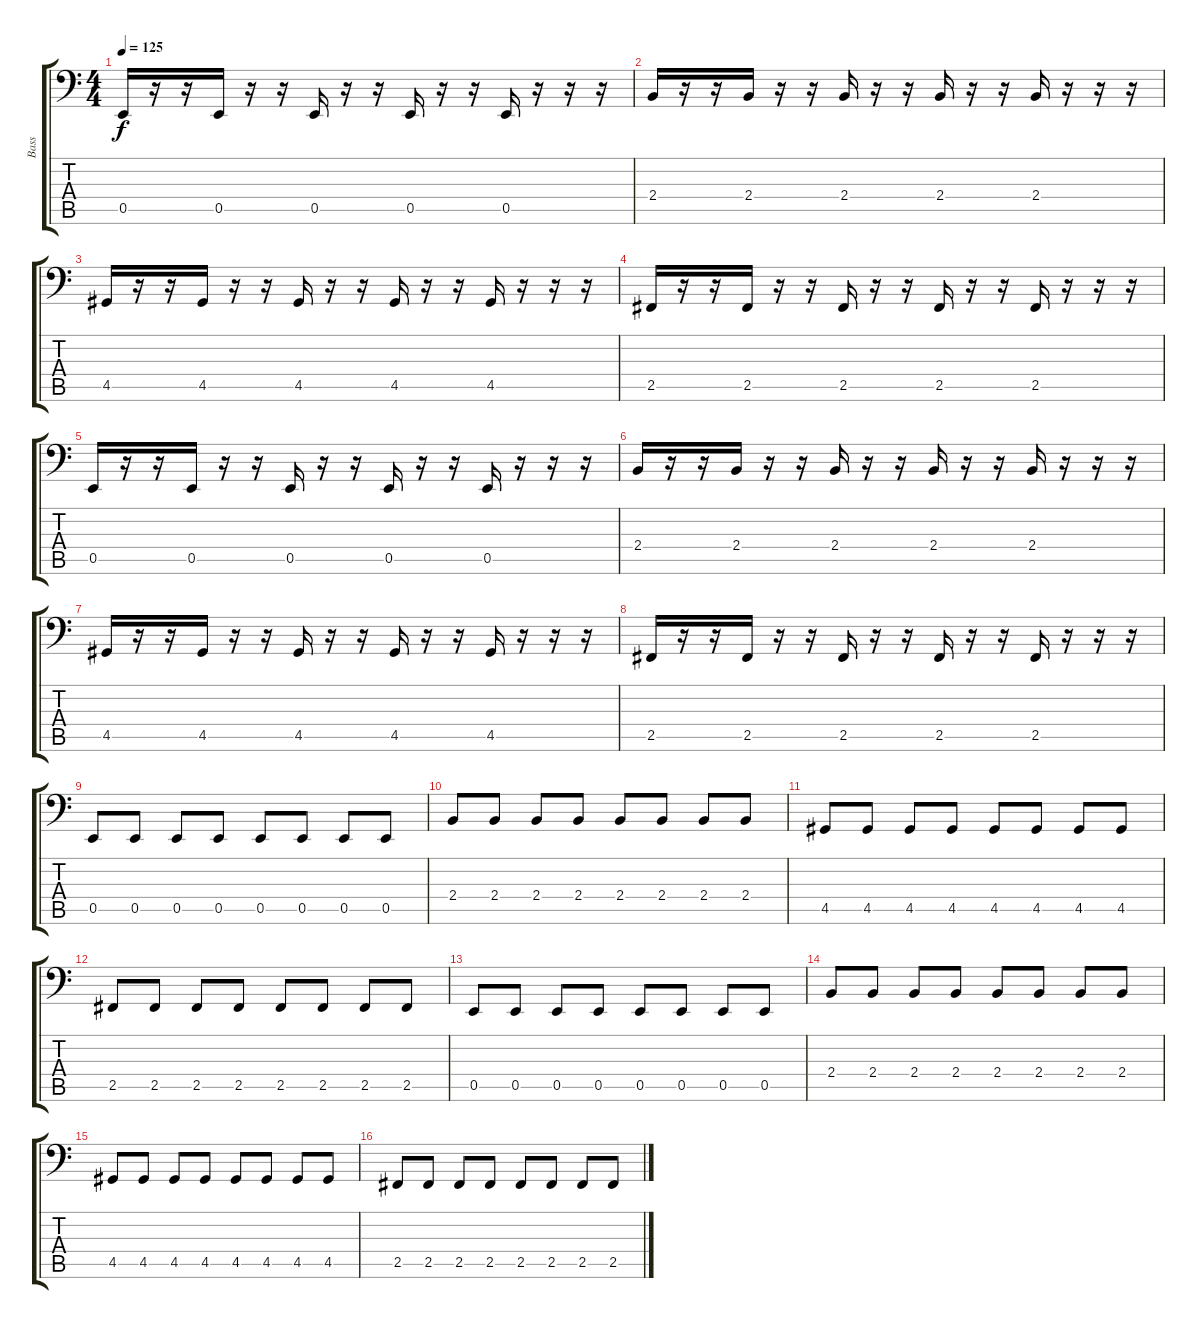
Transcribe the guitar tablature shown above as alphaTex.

\track ("Bass" "Bass") {instrument synthbass2}
\staff {score tabs}
\tuning (C3 G2 D2 A1 E1 B0) {hide}
\ts (4 4)
\tempo 125
\clef f4
\ks c
0.5.16{dy f} r.16 r.16 0.5.16 r.16 r.16 0.5.16 r.16 r.16 0.5.16 r.16 r.16 0.5.16 r.16 r.16 r.16 |
2.4.16 r.16 r.16 2.4.16 r.16 r.16 2.4.16 r.16 r.16 2.4.16 r.16 r.16 2.4.16 r.16 r.16 r.16 |
4.5.16 r.16 r.16 4.5.16 r.16 r.16 4.5.16 r.16 r.16 4.5.16 r.16 r.16 4.5.16 r.16 r.16 r.16 |
2.5.16 r.16 r.16 2.5.16 r.16 r.16 2.5.16 r.16 r.16 2.5.16 r.16 r.16 2.5.16 r.16 r.16 r.16 |
0.5.16 r.16 r.16 0.5.16 r.16 r.16 0.5.16 r.16 r.16 0.5.16 r.16 r.16 0.5.16 r.16 r.16 r.16 |
2.4.16 r.16 r.16 2.4.16 r.16 r.16 2.4.16 r.16 r.16 2.4.16 r.16 r.16 2.4.16 r.16 r.16 r.16 |
4.5.16 r.16 r.16 4.5.16 r.16 r.16 4.5.16 r.16 r.16 4.5.16 r.16 r.16 4.5.16 r.16 r.16 r.16 |
2.5.16 r.16 r.16 2.5.16 r.16 r.16 2.5.16 r.16 r.16 2.5.16 r.16 r.16 2.5.16 r.16 r.16 r.16 |
0.5.8 0.5.8 0.5.8 0.5.8 0.5.8 0.5.8 0.5.8 0.5.8 |
2.4.8 2.4.8 2.4.8 2.4.8 2.4.8 2.4.8 2.4.8 2.4.8 |
4.5.8 4.5.8 4.5.8 4.5.8 4.5.8 4.5.8 4.5.8 4.5.8 |
2.5.8 2.5.8 2.5.8 2.5.8 2.5.8 2.5.8 2.5.8 2.5.8 |
0.5.8 0.5.8 0.5.8 0.5.8 0.5.8 0.5.8 0.5.8 0.5.8 |
2.4.8 2.4.8 2.4.8 2.4.8 2.4.8 2.4.8 2.4.8 2.4.8 |
4.5.8 4.5.8 4.5.8 4.5.8 4.5.8 4.5.8 4.5.8 4.5.8 |
2.5.8 2.5.8 2.5.8 2.5.8 2.5.8 2.5.8 2.5.8 2.5.8
